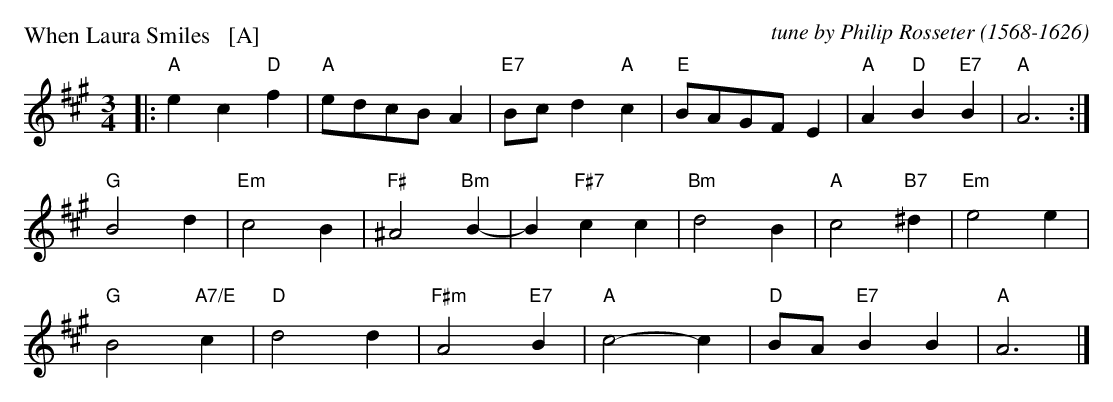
X:1
P: When Laura Smiles   [A]
C:tune by Philip Rosseter (1568-1626)
M:3/4
L:1/4
K:A
|:\
"A"ec"D"f | "A"e/d/c/B/ A | "E7"B/c/d"A"c | "E"B/A/G/F/ E | "A"A "D"B "E7"B | "A"A3 :|
"G"B2d | "Em"c2B | "F#"^A2 "Bm"B- | B "F#7"cc | "Bm"d2B | "A"c2"B7"^d | "Em"e2e |
"G"B2"A7/E"c | "D"d2d | "F#m"A2"E7"B | "A"c2-c | "D"B/A/ "E7"BB | "A"A3 |]
